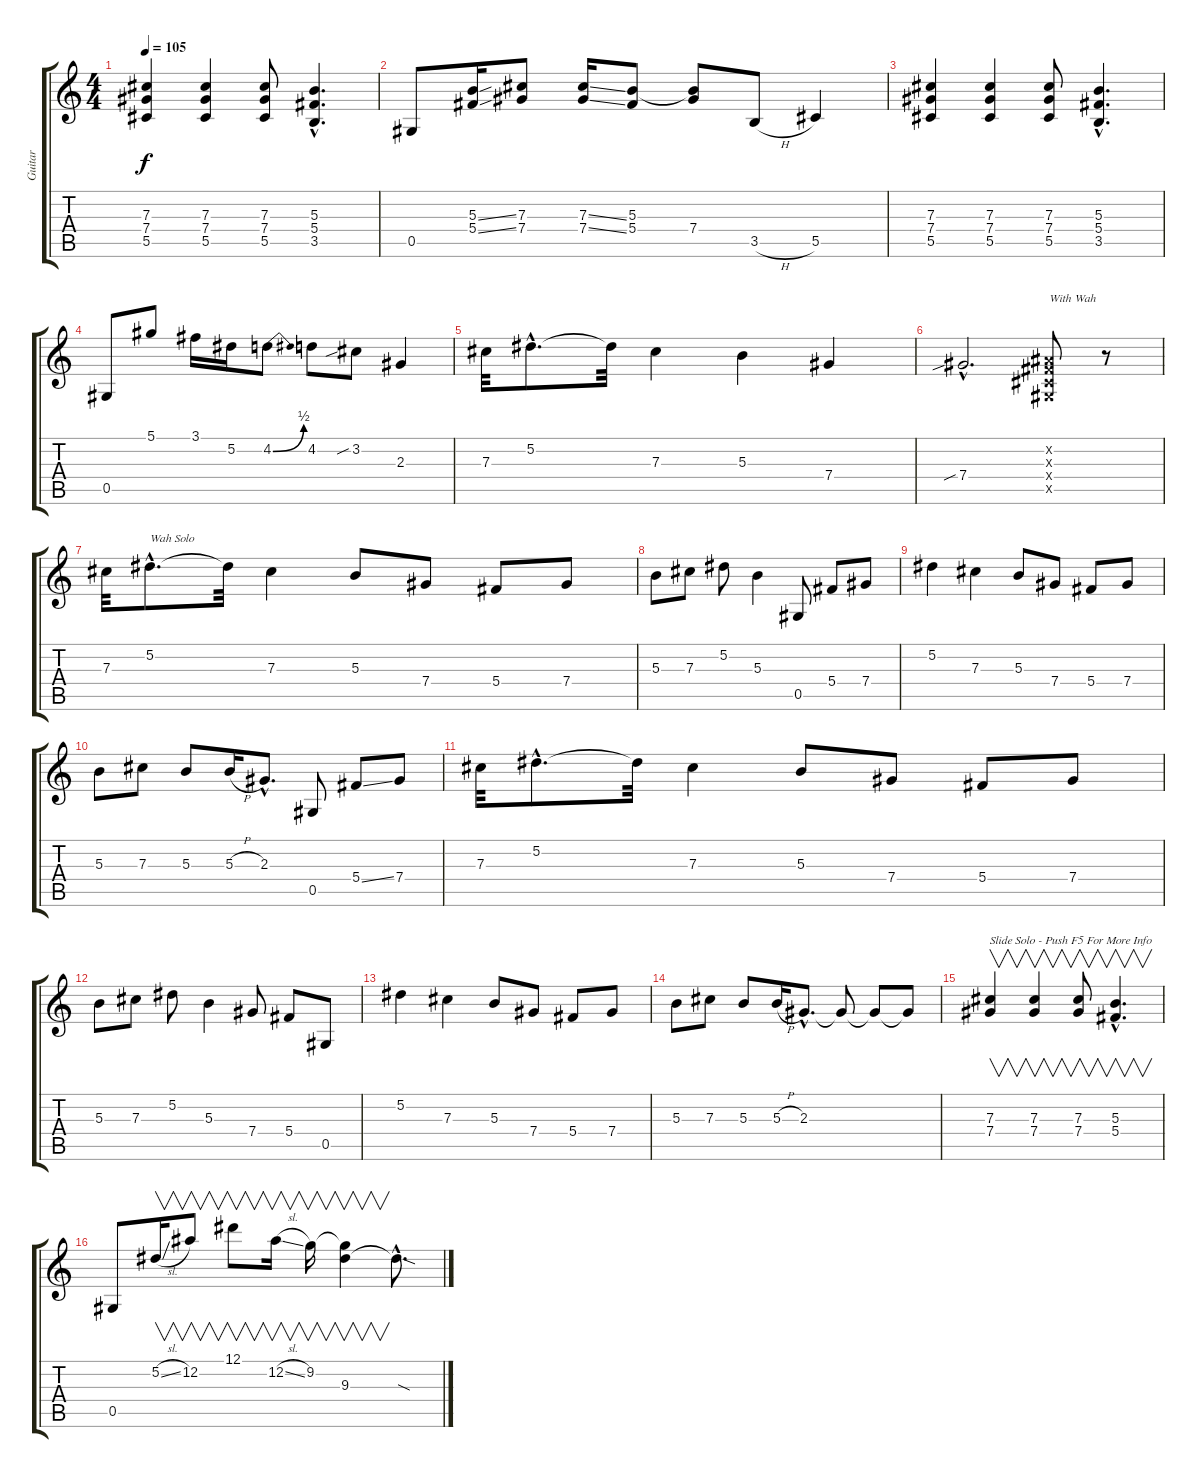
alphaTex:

\track ("Guitar" "Guitar") {instrument distortionguitar}
\staff {score tabs}
\tuning (Eb4 Bb3 Gb3 Db3 Ab2 Eb2) {hide}
\ts (4 4)
\tempo 105
\clef g2
\ks c
(7.3 7.4 5.5).4{dy f} (7.3 7.4 5.5).4 (7.3 7.4 5.5).8 (5.3{hac} 5.4{hac} 3.5{hac}).4{d} |
0.5.8 (5.3{ss} 5.4{ss}).16 (7.3 7.4).8 (7.3{ss} 7.4{ss}).16 (5.3 5.4).8 (5.3{t} 7.4).8 3.5{h}.8 5.5.4 |
(7.3 7.4 5.5).4 (7.3 7.4 5.5).4 (7.3 7.4 5.5).8 (5.3{hac} 5.4{hac} 3.5{hac}).4{d} |
0.5.8 5.1.8 3.1.16 5.2.16 4.2{be (bend 0 0 60 2)}.8 4.2.8 3.2{sib}.8 2.3.4 |
7.3.32 5.2{hac}.8{d} 5.2{t}.32 7.3.4 5.3.4 7.4.4 |
7.4{sib hac}.2{d} (0.2{x} 0.3{x} 0.4{x} 0.5{x}).8{txt "With Wah"} r.8 |
7.3.32 5.2{hac}.8{d txt "Wah Solo"} 5.2{t}.32 7.3.4 5.3.8 7.4.8 5.4.8 7.4.8 |
5.3.8 7.3.8 5.2.8 5.3.4 0.5.8 5.4.8 7.4.8 |
5.2.4 7.3.4 5.3.8 7.4.8 5.4.8 7.4.8 |
5.3.8 7.3.8 5.3.8 5.3{h}.16 2.3{hac}.8{d} 0.5.8 5.4{ss}.8 7.4.8 |
7.3.32 5.2{hac}.8{d} 5.2{t}.32 7.3.4 5.3.8 7.4.8 5.4.8 7.4.8 |
5.3.8 7.3.8 5.2.8 5.3.4 7.4.8 5.4.8 0.5.8 |
5.2.4 7.3.4 5.3.8 7.4.8 5.4.8 7.4.8 |
5.3.8 7.3.8 5.3.8 5.3{h}.16 2.3{hac}.8{d} 2.3{t}.8 2.3{t}.8 2.3{t}.8 |
(7.3 7.4).4{v txt "Slide Solo - Push F5 For More Info"} (7.3 7.4).4{v} (7.3 7.4).8{v} (5.3{hac} 5.4{hac}).4{v d} |
0.5.8 5.2{sl}.16{v} 12.2.8{v} 12.1.8{v} 12.2{sl}.16{v} 9.2.16{v} (9.2{t} 9.3).4{v} 9.3{sod hac t}.8{d}
